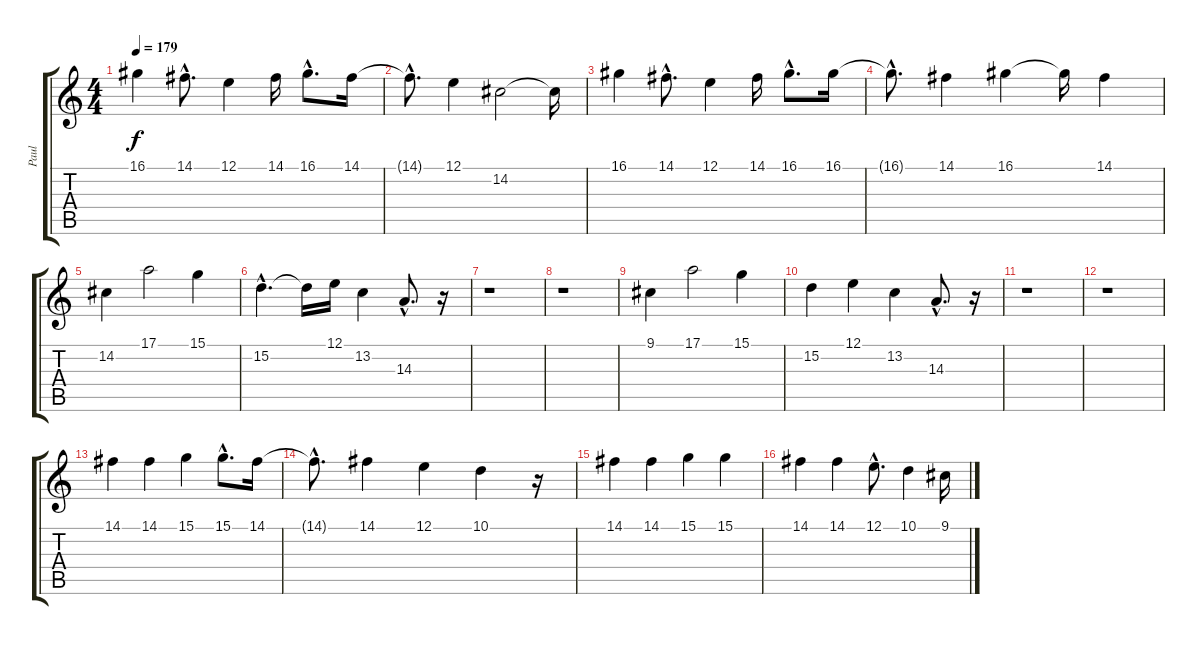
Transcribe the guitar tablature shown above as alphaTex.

\track ("Paul" "Paul") {instrument lead6voice}
\staff {score tabs}
\tuning (E4 B3 G3 D3 A2 E2) {hide}
\ts (4 4)
\tempo 179
\clef g2
\ks c
16.1.4{dy f} 14.1{hac}.8{d} 12.1.4 14.1.16 16.1{hac}.8{d} 14.1.16 |
14.1{hac t}.8{d} 12.1.4 14.2.2 14.2{t}.16 |
16.1.4 14.1{hac}.8{d} 12.1.4 14.1.16 16.1{hac}.8{d} 16.1.16 |
16.1{hac t}.8{d} 14.1.4 16.1.4 16.1{t}.16 14.1.4 |
14.2.4 17.1.2 15.1.4 |
15.2{hac}.4{d} 15.2{t}.16 12.1.16 13.2.4 14.3{hac}.8{d} r.16 |
r.1 |
r.1 |
9.1.4 17.1.2 15.1.4 |
15.2.4 12.1.4 13.2.4 14.3{hac}.8{d} r.16 |
r.1 |
r.1 |
14.1.4 14.1.4 15.1.4 15.1{hac}.8{d} 14.1.16 |
14.1{hac t}.8{d} 14.1.4 12.1.4 10.1.4 r.16 |
14.1.4 14.1.4 15.1.4 15.1.4 |
14.1.4 14.1.4 12.1{hac}.8{d} 10.1.4 9.1.16
